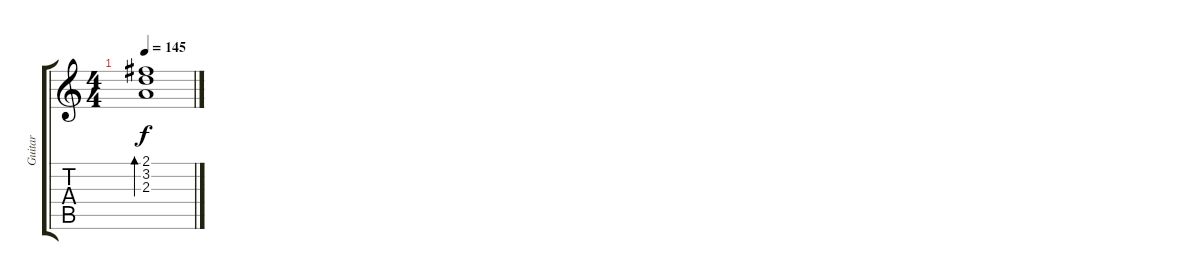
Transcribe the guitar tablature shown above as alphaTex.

\track ("Guitar" "Guitar") {instrument acousticguitarsteel}
\staff {score tabs}
\tuning (E4 B3 G3 D3 A2 E2) {hide}
\ts (4 4)
\tempo 145
\clef g2
\ks c
(2.1 3.2 2.3).1{bd 60 dy f}
